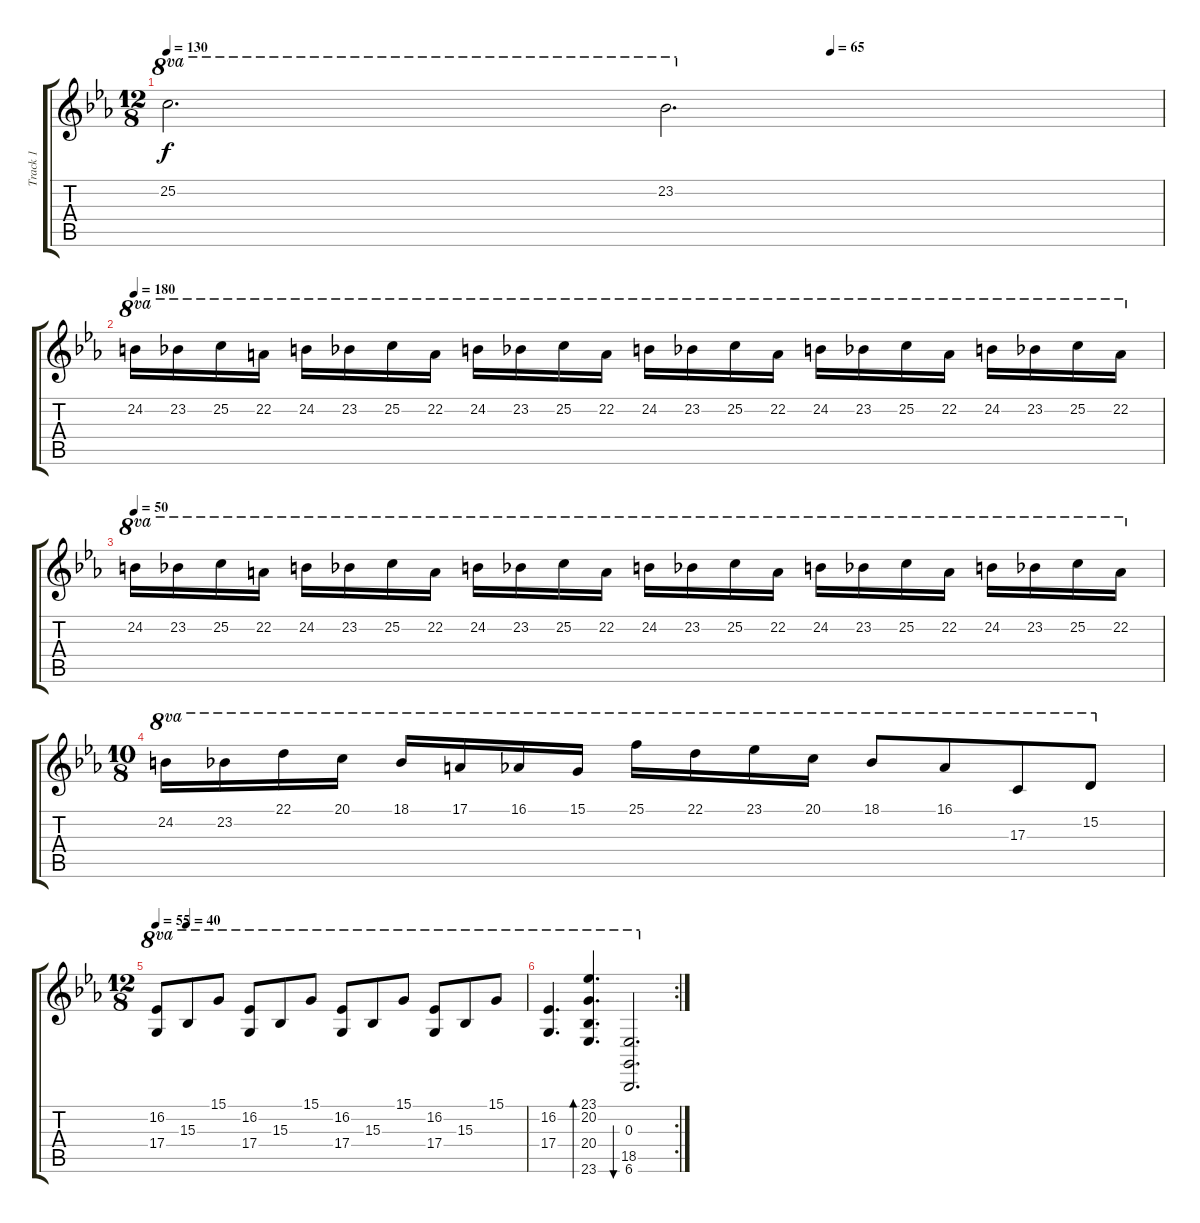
\track ("Track 1" "Track 1") {instrument acousticgrandpiano}
\staff {score tabs}
\tuning (E4 B3 G3 D3 A2 E2) {hide}
\ts (12 8)
\tempo 130
\tempo (65 0.6666666666666666)
\clef g2
\ks eb
25.2.2{d ot 8va dy f} 23.2.2{d ot 8va} |
\tempo 180
24.2.16{ot 8va} 23.2.16{ot 8va} 25.2.16{ot 8va} 22.2.16{ot 8va beam split} 24.2.16{ot 8va} 23.2.16{ot 8va beam merge} 25.2.16{ot 8va} 22.2.16{ot 8va beam split} 24.2.16{ot 8va} 23.2.16{ot 8va} 25.2.16{ot 8va} 22.2.16{ot 8va} 24.2.16{ot 8va} 23.2.16{ot 8va} 25.2.16{ot 8va} 22.2.16{ot 8va beam split} 24.2.16{ot 8va} 23.2.16{ot 8va beam merge} 25.2.16{ot 8va} 22.2.16{ot 8va beam split} 24.2.16{ot 8va} 23.2.16{ot 8va} 25.2.16{ot 8va} 22.2.16{ot 8va} |
\tempo 50
24.2.16{ot 8va} 23.2.16{ot 8va} 25.2.16{ot 8va} 22.2.16{ot 8va beam split} 24.2.16{ot 8va} 23.2.16{ot 8va beam merge} 25.2.16{ot 8va} 22.2.16{ot 8va beam split} 24.2.16{ot 8va} 23.2.16{ot 8va} 25.2.16{ot 8va} 22.2.16{ot 8va} 24.2.16{ot 8va} 23.2.16{ot 8va} 25.2.16{ot 8va} 22.2.16{ot 8va beam split} 24.2.16{ot 8va} 23.2.16{ot 8va beam merge} 25.2.16{ot 8va} 22.2.16{ot 8va beam split} 24.2.16{ot 8va} 23.2.16{ot 8va} 25.2.16{ot 8va} 22.2.16{ot 8va} |
\ts (10 8)
24.2.16{ot 8va} 23.2.16{ot 8va} 22.1.16{ot 8va} 20.1.16{ot 8va beam split} 18.1.16{ot 8va} 17.1.16{ot 8va beam merge} 16.1.16{ot 8va} 15.1.16{ot 8va beam split} 25.1.16{ot 8va} 22.1.16{ot 8va} 23.1.16{ot 8va} 20.1.16{ot 8va beam split} 18.1.8{ot 8va beam merge} 16.1.8{ot 8va} 17.3.8{ot 8va beam merge} 15.2.8{ot 8va} |
\ts (12 8)
\tempo 55
\tempo (40 0.08333333333333333)
(16.2 17.4).8{ot 8va} 15.3.8{ot 8va} 15.1.8{ot 8va} (16.2 17.4).8{ot 8va} 15.3.8{ot 8va} 15.1.8{ot 8va} (16.2 17.4).8{ot 8va} 15.3.8{ot 8va} 15.1.8{ot 8va} (16.2 17.4).8{ot 8va} 15.3.8{ot 8va} 15.1.8{ot 8va} |
\rc 2
(16.2 17.4).4{d ot 8va} (23.1 20.2 20.4 23.6).4{d bd 120 ot 8va} (0.3 18.5 6.6).2{d bu 120 ot 8va}
